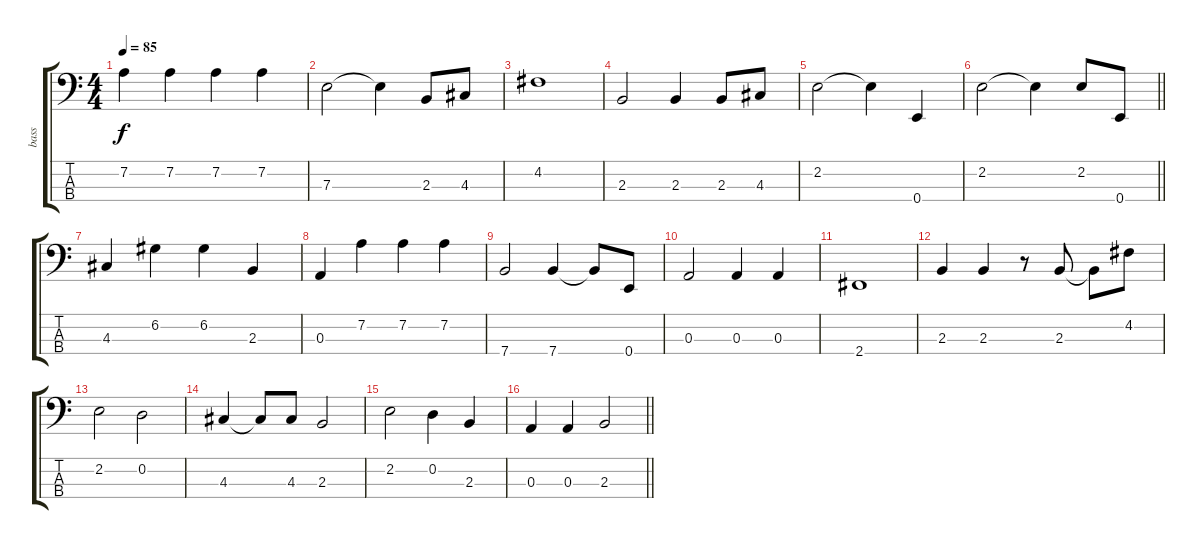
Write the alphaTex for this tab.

\track ("bass" "bass") {instrument acousticbass}
\staff {score tabs}
\tuning (G2 D2 A1 E1) {hide}
\ts (4 4)
\tempo 85
\clef f4
\ks c
7.2.4{dy f} 7.2.4 7.2.4 7.2.4 |
7.3.2 7.3{t}.4 2.3.8 4.3.8 |
4.2.1 |
2.3.2 2.3.4 2.3.8 4.3.8 |
2.2.2 2.2{t}.4 0.4.4 |
\barLineRight lightlight
2.2.2 2.2{t}.4 2.2.8 0.4.8 |
4.3.4 6.2.4 6.2.4 2.3.4 |
0.3.4 7.2.4 7.2.4 7.2.4 |
7.4.2 7.4.4 7.4{t}.8 0.4.8 |
0.3.2 0.3.4 0.3.4 |
2.4.1 |
2.3.4 2.3.4 r.8 2.3.8 2.3{t}.8 4.2.8 |
2.2.2 0.2.2 |
4.3.4 4.3{t}.8 4.3.8 2.3.2 |
2.2.2 0.2.4 2.3.4 |
\barLineRight lightlight
0.3.4 0.3.4 2.3.2
